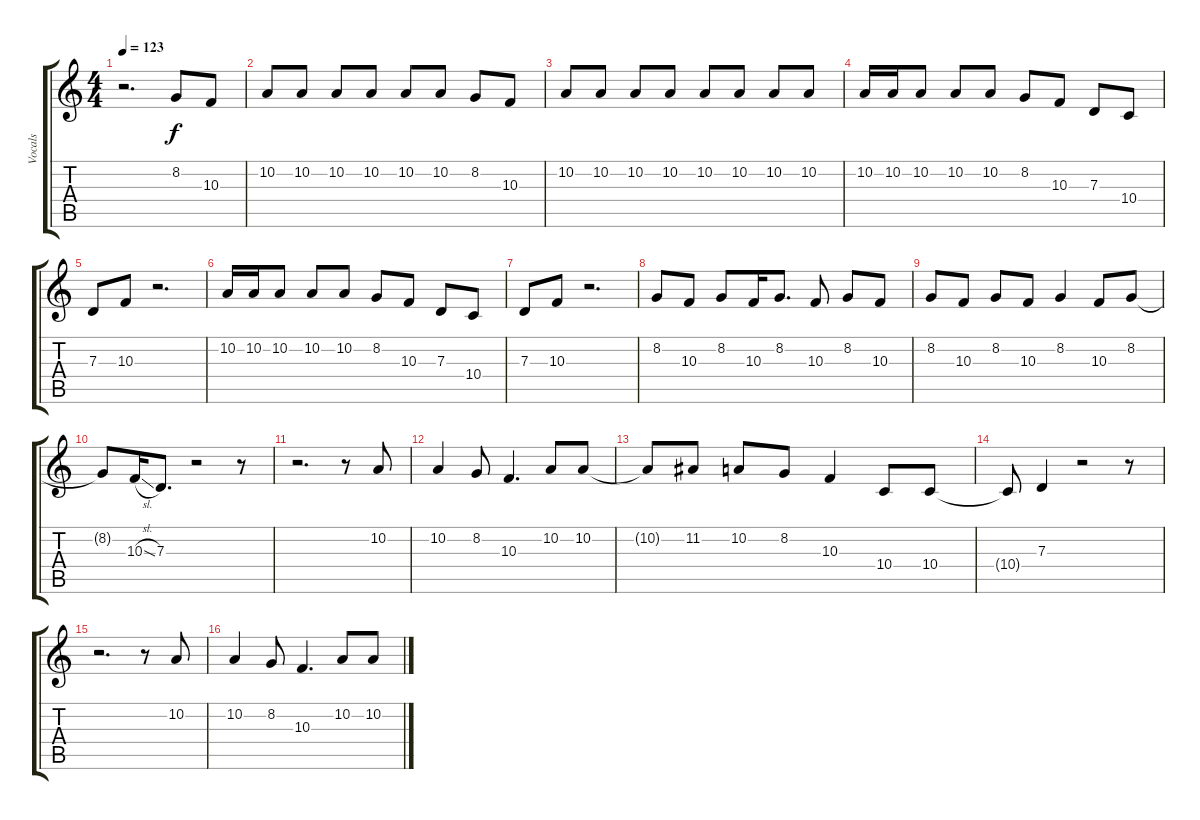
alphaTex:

\track ("Vocals" "Vocals") {instrument stringensemble1}
\staff {score tabs}
\tuning (E4 B3 G3 D3 A2 E2) {hide}
\ts (4 4)
\tempo 123
\clef g2
\ks c
r.2{d dy f} 8.2.8 10.3.8 |
10.2.8 10.2.8 10.2.8 10.2.8 10.2.8 10.2.8 8.2.8 10.3.8 |
10.2.8 10.2.8 10.2.8 10.2.8 10.2.8 10.2.8 10.2.8 10.2.8 |
10.2.16 10.2.16 10.2.8 10.2.8 10.2.8 8.2.8 10.3.8 7.3.8 10.4.8 |
7.3.8 10.3.8 r.2{d} |
10.2.16 10.2.16 10.2.8 10.2.8 10.2.8 8.2.8 10.3.8 7.3.8 10.4.8 |
7.3.8 10.3.8 r.2{d} |
8.2.8 10.3.8 8.2.8 10.3.16 8.2.8{d} 10.3.8 8.2.8 10.3.8 |
8.2.8 10.3.8 8.2.8 10.3.8 8.2.4 10.3.8 8.2.8 |
8.2{t}.8 10.3{sl}.16 7.3.8{d} r.2 r.8 |
r.2{d} r.8 10.2.8 |
10.2.4 8.2.8 10.3.4{d} 10.2.8 10.2.8 |
10.2{t}.8 11.2.8 10.2.8 8.2.8 10.3.4 10.4.8 10.4.8 |
10.4{t}.8 7.3.4 r.2 r.8 |
r.2{d} r.8 10.2.8 |
10.2.4 8.2.8 10.3.4{d} 10.2.8 10.2.8
